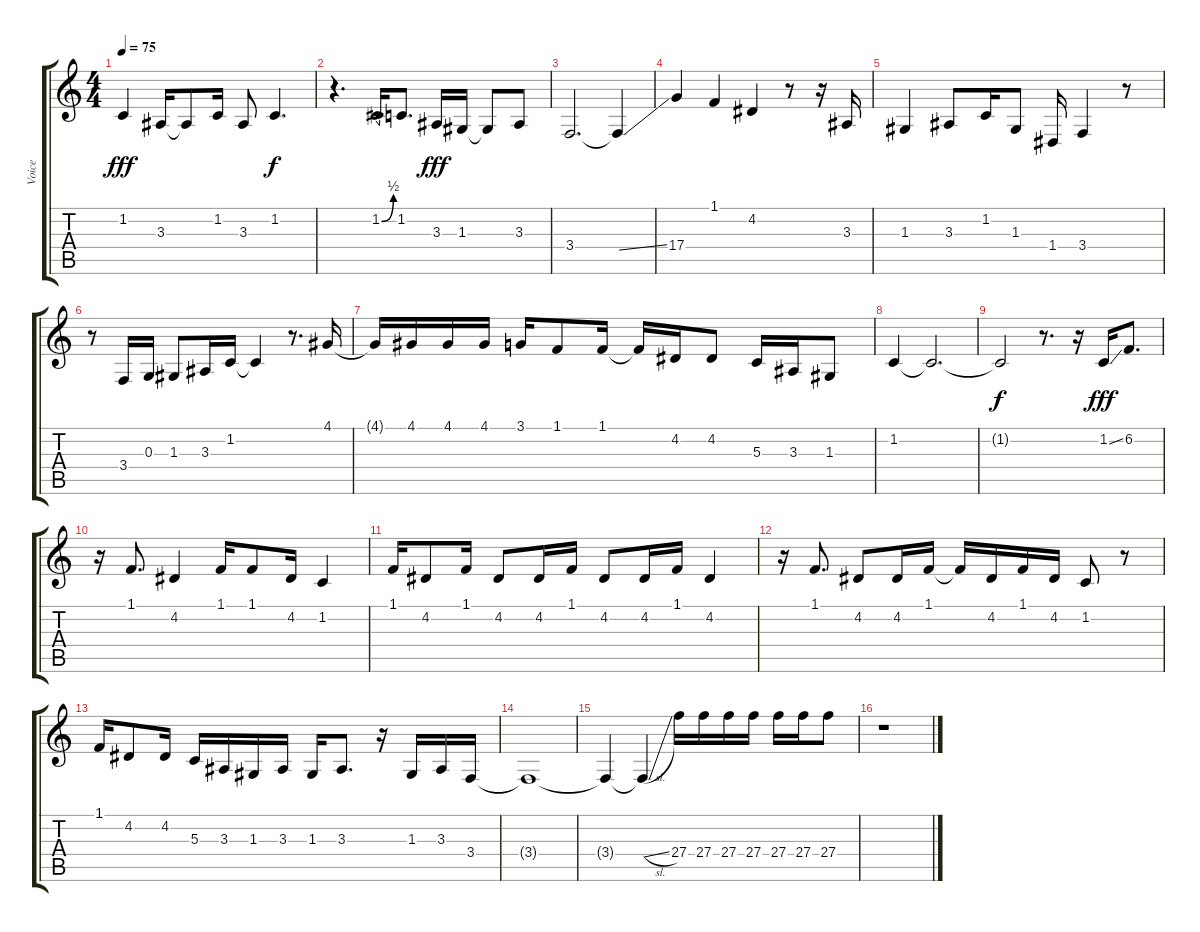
\track ("Voice" "Voice") {instrument accordion}
\staff {score tabs}
\tuning (E4 B3 G3 D3 A2 E2) {hide}
\ts (4 4)
\tempo 75
\clef g2
\ks c
1.2.4{dy fff} 3.3.16 3.3{t}.8 1.2.16 3.3.8 1.2.4{d dy f} |
r.4{d} 1.2{be (bend 0 0 60 2)}.16 1.2.8{d} 3.3.16{dy fff} 1.3.16 1.3{t}.8 3.3.8 |
3.4.2{d} 3.4{ss t}.4 |
17.4.4 1.1.4 4.2.4 r.8 r.16 3.3.16 |
1.3.4 3.3.8 1.2.16 1.3.8 1.4.16 3.4.4 r.8 |
r.8 3.4.16 0.3.16 1.3.8 3.3.16 1.2.16 1.2{t}.4 r.8{d} 4.1.16 |
4.1{t}.16 4.1.16 4.1.16 4.1.16 3.1.16 1.1.8 1.1.16 1.1{t}.16 4.2.16 4.2.8 5.3.16 3.3.16 1.3.8 |
1.2.4 1.2{t}.2{d} |
1.2{t}.2{dy f} r.8{d} r.16 1.2{ss}.16{dy fff} 6.2.8{d} |
r.16 1.1.8{d} 4.2.4 1.1.16 1.1.8 4.2.16 1.2.4 |
1.1.16 4.2.8 1.1.16 4.2.8 4.2.16 1.1.16 4.2.8 4.2.16 1.1.16 4.2.4 |
r.16 1.1.8{d} 4.2.8 4.2.16 1.1.16 1.1{t}.16 4.2.16 1.1.16 4.2.16 1.2.8 r.8 |
1.1.16 4.2.8 4.2.16 5.3.16 3.3.16 1.3.16 3.3.16 1.3.16 3.3.8{d} r.16 1.3.16 3.3.16 3.4.16 |
3.4{t}.1 |
3.4{t}.4 3.4{sl t}.4 27.4.16 27.4.16 27.4.16 27.4.16 27.4.16 27.4.16 27.4.8 |
r.1
